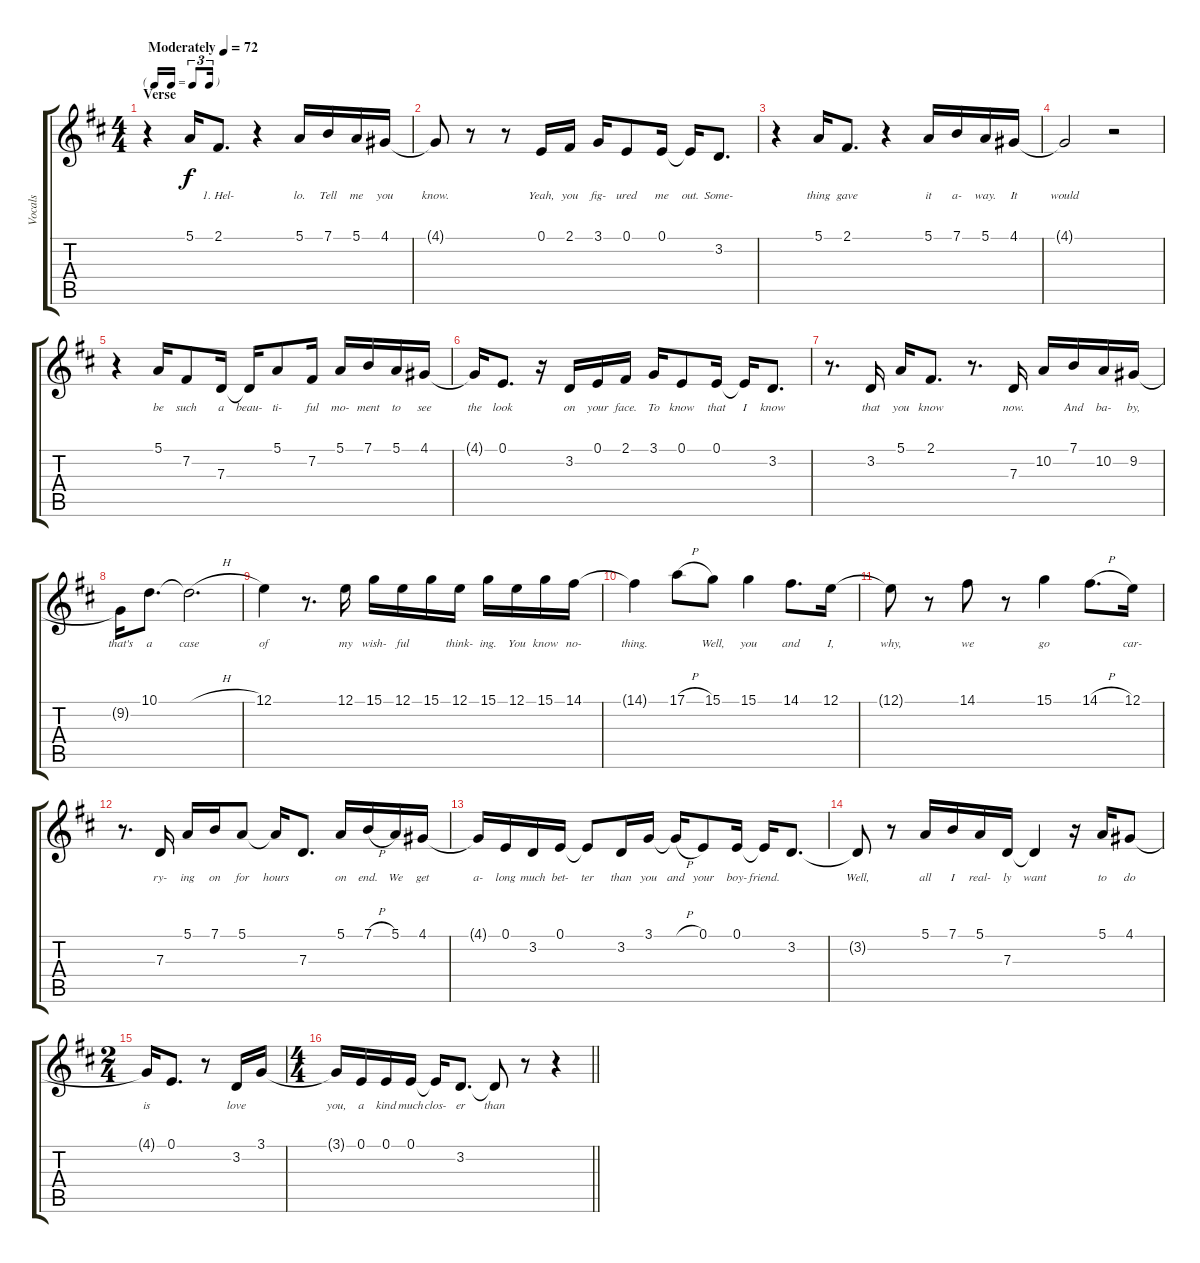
\track ("Vocals" "Vocals") {instrument flute}
\staff {score tabs}
\tuning (E4 B3 G3 D3 A2 E2) {hide}
\ts (4 4)
\tf triplet16th
\section ("" "Verse")
\tempo (72 "Moderately")
\clef g2
\ks d
r.4{dy f instrument flute} 5.1.16{lyrics (0 "") lyrics (1 "") lyrics (2 "") lyrics (3 "") lyrics (4 "")} 2.1.8{d lyrics (0 "1. Hel-") lyrics (1 "") lyrics (2 "") lyrics (3 "") lyrics (4 "")} r.4 5.1.16{lyrics (0 "lo.") lyrics (1 "") lyrics (2 "") lyrics (3 "") lyrics (4 "")} 7.1.16{lyrics (0 "Tell") lyrics (1 "") lyrics (2 "") lyrics (3 "") lyrics (4 "")} 5.1.16{lyrics (0 "me") lyrics (1 "") lyrics (2 "") lyrics (3 "") lyrics (4 "")} 4.1.16{lyrics (0 "you") lyrics (1 "") lyrics (2 "") lyrics (3 "") lyrics (4 "")} |
4.1{t}.8{lyrics (0 "know.") lyrics (1 "") lyrics (2 "") lyrics (3 "") lyrics (4 "")} r.8 r.8 0.1.16{lyrics (0 "Yeah,") lyrics (1 "") lyrics (2 "") lyrics (3 "") lyrics (4 "")} 2.1.16{lyrics (0 "you") lyrics (1 "") lyrics (2 "") lyrics (3 "") lyrics (4 "")} 3.1.16{lyrics (0 "fig-") lyrics (1 "") lyrics (2 "") lyrics (3 "") lyrics (4 "")} 0.1.8{lyrics (0 "ured") lyrics (1 "") lyrics (2 "") lyrics (3 "") lyrics (4 "")} 0.1.16{lyrics (0 "me") lyrics (1 "") lyrics (2 "") lyrics (3 "") lyrics (4 "")} 0.1{t}.16{lyrics (0 "out.") lyrics (1 "") lyrics (2 "") lyrics (3 "") lyrics (4 "")} 3.2.8{d lyrics (0 "Some-") lyrics (1 "") lyrics (2 "") lyrics (3 "") lyrics (4 "")} |
r.4 5.1.16{lyrics (0 "thing") lyrics (1 "") lyrics (2 "") lyrics (3 "") lyrics (4 "")} 2.1.8{d lyrics (0 "gave") lyrics (1 "") lyrics (2 "") lyrics (3 "") lyrics (4 "")} r.4 5.1.16{lyrics (0 "it") lyrics (1 "") lyrics (2 "") lyrics (3 "") lyrics (4 "")} 7.1.16{lyrics (0 "a-") lyrics (1 "") lyrics (2 "") lyrics (3 "") lyrics (4 "")} 5.1.16{lyrics (0 "way.") lyrics (1 "") lyrics (2 "") lyrics (3 "") lyrics (4 "")} 4.1.16{lyrics (0 "It") lyrics (1 "") lyrics (2 "") lyrics (3 "") lyrics (4 "")} |
4.1{t}.2{lyrics (0 "would") lyrics (1 "") lyrics (2 "") lyrics (3 "") lyrics (4 "")} r.2 |
r.4 5.1.16{lyrics (0 "be") lyrics (1 "") lyrics (2 "") lyrics (3 "") lyrics (4 "")} 7.2.8{lyrics (0 "such") lyrics (1 "") lyrics (2 "") lyrics (3 "") lyrics (4 "")} 7.3.16{lyrics (0 "a") lyrics (1 "") lyrics (2 "") lyrics (3 "") lyrics (4 "")} 7.3{t}.16{lyrics (0 "beau-") lyrics (1 "") lyrics (2 "") lyrics (3 "") lyrics (4 "")} 5.1.8{lyrics (0 "ti-") lyrics (1 "") lyrics (2 "") lyrics (3 "") lyrics (4 "")} 7.2.16{lyrics (0 "ful") lyrics (1 "") lyrics (2 "") lyrics (3 "") lyrics (4 "")} 5.1.16{lyrics (0 "mo-") lyrics (1 "") lyrics (2 "") lyrics (3 "") lyrics (4 "")} 7.1.16{lyrics (0 "ment") lyrics (1 "") lyrics (2 "") lyrics (3 "") lyrics (4 "")} 5.1.16{lyrics (0 "to") lyrics (1 "") lyrics (2 "") lyrics (3 "") lyrics (4 "")} 4.1.16{lyrics (0 "see") lyrics (1 "") lyrics (2 "") lyrics (3 "") lyrics (4 "")} |
4.1{t}.16{lyrics (0 "the") lyrics (1 "") lyrics (2 "") lyrics (3 "") lyrics (4 "")} 0.1.8{d lyrics (0 "look") lyrics (1 "") lyrics (2 "") lyrics (3 "") lyrics (4 "")} r.16 3.2.16{lyrics (0 "on") lyrics (1 "") lyrics (2 "") lyrics (3 "") lyrics (4 "")} 0.1.16{lyrics (0 "your") lyrics (1 "") lyrics (2 "") lyrics (3 "") lyrics (4 "")} 2.1.16{lyrics (0 "face.") lyrics (1 "") lyrics (2 "") lyrics (3 "") lyrics (4 "")} 3.1.16{lyrics (0 "To") lyrics (1 "") lyrics (2 "") lyrics (3 "") lyrics (4 "")} 0.1.8{lyrics (0 "know") lyrics (1 "") lyrics (2 "") lyrics (3 "") lyrics (4 "")} 0.1.16{lyrics (0 "that") lyrics (1 "") lyrics (2 "") lyrics (3 "") lyrics (4 "")} 0.1{t}.16{lyrics (0 "I") lyrics (1 "") lyrics (2 "") lyrics (3 "") lyrics (4 "")} 3.2.8{d lyrics (0 "know") lyrics (1 "") lyrics (2 "") lyrics (3 "") lyrics (4 "")} |
r.8{d} 3.2.16{lyrics (0 "that") lyrics (1 "") lyrics (2 "") lyrics (3 "") lyrics (4 "")} 5.1.16{lyrics (0 "you") lyrics (1 "") lyrics (2 "") lyrics (3 "") lyrics (4 "")} 2.1.8{d lyrics (0 "know") lyrics (1 "") lyrics (2 "") lyrics (3 "") lyrics (4 "")} r.8{d} 7.3.16{lyrics (0 "now.") lyrics (1 "") lyrics (2 "") lyrics (3 "") lyrics (4 "")} 10.2.16{lyrics (0 "") lyrics (1 "") lyrics (2 "") lyrics (3 "") lyrics (4 "")} 7.1.16{lyrics (0 "And") lyrics (1 "") lyrics (2 "") lyrics (3 "") lyrics (4 "")} 10.2.16{lyrics (0 "ba-") lyrics (1 "") lyrics (2 "") lyrics (3 "") lyrics (4 "")} 9.2.16{lyrics (0 "by,") lyrics (1 "") lyrics (2 "") lyrics (3 "") lyrics (4 "")} |
9.2{t}.16{lyrics (0 "that's") lyrics (1 "") lyrics (2 "") lyrics (3 "") lyrics (4 "")} 10.1.8{d lyrics (0 "a") lyrics (1 "") lyrics (2 "") lyrics (3 "") lyrics (4 "")} 10.1{h t}.2{d lyrics (0 "case") lyrics (1 "") lyrics (2 "") lyrics (3 "") lyrics (4 "")} |
12.1.4{lyrics (0 "of") lyrics (1 "") lyrics (2 "") lyrics (3 "") lyrics (4 "")} r.8{d} 12.1.16{lyrics (0 "my") lyrics (1 "") lyrics (2 "") lyrics (3 "") lyrics (4 "")} 15.1.16{lyrics (0 "wish-") lyrics (1 "") lyrics (2 "") lyrics (3 "") lyrics (4 "")} 12.1.16{lyrics (0 "ful") lyrics (1 "") lyrics (2 "") lyrics (3 "") lyrics (4 "")} 15.1.16{lyrics (0 "") lyrics (1 "") lyrics (2 "") lyrics (3 "") lyrics (4 "")} 12.1.16{lyrics (0 "think-") lyrics (1 "") lyrics (2 "") lyrics (3 "") lyrics (4 "")} 15.1.16{lyrics (0 "ing.") lyrics (1 "") lyrics (2 "") lyrics (3 "") lyrics (4 "")} 12.1.16{lyrics (0 "You") lyrics (1 "") lyrics (2 "") lyrics (3 "") lyrics (4 "")} 15.1.16{lyrics (0 "know") lyrics (1 "") lyrics (2 "") lyrics (3 "") lyrics (4 "")} 14.1.16{lyrics (0 "no-") lyrics (1 "") lyrics (2 "") lyrics (3 "") lyrics (4 "")} |
14.1{t}.4{lyrics (0 "thing.") lyrics (1 "") lyrics (2 "") lyrics (3 "") lyrics (4 "")} 17.1{h}.8{lyrics (0 "") lyrics (1 "") lyrics (2 "") lyrics (3 "") lyrics (4 "")} 15.1.8{lyrics (0 "Well,") lyrics (1 "") lyrics (2 "") lyrics (3 "") lyrics (4 "")} 15.1.4{lyrics (0 "you") lyrics (1 "") lyrics (2 "") lyrics (3 "") lyrics (4 "")} 14.1.8{d lyrics (0 "and") lyrics (1 "") lyrics (2 "") lyrics (3 "") lyrics (4 "")} 12.1.16{lyrics (0 "I,") lyrics (1 "") lyrics (2 "") lyrics (3 "") lyrics (4 "")} |
12.1{t}.8{lyrics (0 "why,") lyrics (1 "") lyrics (2 "") lyrics (3 "") lyrics (4 "")} r.8 14.1.8{lyrics (0 "we") lyrics (1 "") lyrics (2 "") lyrics (3 "") lyrics (4 "")} r.8 15.1.4{lyrics (0 "go") lyrics (1 "") lyrics (2 "") lyrics (3 "") lyrics (4 "")} 14.1{h}.8{d lyrics (0 "") lyrics (1 "") lyrics (2 "") lyrics (3 "") lyrics (4 "")} 12.1.16{lyrics (0 "car-") lyrics (1 "") lyrics (2 "") lyrics (3 "") lyrics (4 "")} |
r.8{d} 7.3.16{lyrics (0 "ry-") lyrics (1 "") lyrics (2 "") lyrics (3 "") lyrics (4 "")} 5.1.16{lyrics (0 "ing") lyrics (1 "") lyrics (2 "") lyrics (3 "") lyrics (4 "")} 7.1.16{lyrics (0 "on") lyrics (1 "") lyrics (2 "") lyrics (3 "") lyrics (4 "")} 5.1.8{lyrics (0 "for") lyrics (1 "") lyrics (2 "") lyrics (3 "") lyrics (4 "")} 5.1{t}.16{lyrics (0 "hours") lyrics (1 "") lyrics (2 "") lyrics (3 "") lyrics (4 "")} 7.3.8{d lyrics (0 "") lyrics (1 "") lyrics (2 "") lyrics (3 "") lyrics (4 "")} 5.1.16{lyrics (0 "on") lyrics (1 "") lyrics (2 "") lyrics (3 "") lyrics (4 "")} 7.1{h}.16{lyrics (0 "end.") lyrics (1 "") lyrics (2 "") lyrics (3 "") lyrics (4 "")} 5.1.16{lyrics (0 "We") lyrics (1 "") lyrics (2 "") lyrics (3 "") lyrics (4 "")} 4.1.16{lyrics (0 "get") lyrics (1 "") lyrics (2 "") lyrics (3 "") lyrics (4 "")} |
4.1{t}.16{lyrics (0 "a-") lyrics (1 "") lyrics (2 "") lyrics (3 "") lyrics (4 "")} 0.1.16{lyrics (0 "long") lyrics (1 "") lyrics (2 "") lyrics (3 "") lyrics (4 "")} 3.2.16{lyrics (0 "much") lyrics (1 "") lyrics (2 "") lyrics (3 "") lyrics (4 "")} 0.1.16{lyrics (0 "bet-") lyrics (1 "") lyrics (2 "") lyrics (3 "") lyrics (4 "")} 0.1{t}.8{lyrics (0 "ter") lyrics (1 "") lyrics (2 "") lyrics (3 "") lyrics (4 "")} 3.2.16{lyrics (0 "than") lyrics (1 "") lyrics (2 "") lyrics (3 "") lyrics (4 "")} 3.1.16{lyrics (0 "you") lyrics (1 "") lyrics (2 "") lyrics (3 "") lyrics (4 "")} 3.1{h t}.16{lyrics (0 "and") lyrics (1 "") lyrics (2 "") lyrics (3 "") lyrics (4 "")} 0.1.8{lyrics (0 "your") lyrics (1 "") lyrics (2 "") lyrics (3 "") lyrics (4 "")} 0.1.16{lyrics (0 "boy-") lyrics (1 "") lyrics (2 "") lyrics (3 "") lyrics (4 "")} 0.1{t}.16{lyrics (0 "friend.") lyrics (1 "") lyrics (2 "") lyrics (3 "") lyrics (4 "")} 3.2.8{d lyrics (0 "") lyrics (1 "") lyrics (2 "") lyrics (3 "") lyrics (4 "")} |
3.2{t}.8{lyrics (0 "Well,") lyrics (1 "") lyrics (2 "") lyrics (3 "") lyrics (4 "")} r.8 5.1.16{lyrics (0 "all") lyrics (1 "") lyrics (2 "") lyrics (3 "") lyrics (4 "")} 7.1.16{lyrics (0 "I") lyrics (1 "") lyrics (2 "") lyrics (3 "") lyrics (4 "")} 5.1.16{lyrics (0 "real-") lyrics (1 "") lyrics (2 "") lyrics (3 "") lyrics (4 "")} 7.3.16{lyrics (0 "ly") lyrics (1 "") lyrics (2 "") lyrics (3 "") lyrics (4 "")} 7.3{t}.4{lyrics (0 "want") lyrics (1 "") lyrics (2 "") lyrics (3 "") lyrics (4 "")} r.16 5.1.16{lyrics (0 "to") lyrics (1 "") lyrics (2 "") lyrics (3 "") lyrics (4 "")} 4.1.8{lyrics (0 "do") lyrics (1 "") lyrics (2 "") lyrics (3 "") lyrics (4 "")} |
\ts (2 4)
4.1{t}.16{lyrics (0 "is") lyrics (1 "") lyrics (2 "") lyrics (3 "") lyrics (4 "")} 0.1.8{d lyrics (0 "") lyrics (1 "") lyrics (2 "") lyrics (3 "") lyrics (4 "")} r.8 3.2.16{lyrics (0 "love") lyrics (1 "") lyrics (2 "") lyrics (3 "") lyrics (4 "")} 3.1.16{lyrics (0 "") lyrics (1 "") lyrics (2 "") lyrics (3 "") lyrics (4 "")} |
\ts (4 4)
\barLineRight lightlight
3.1{t}.16{lyrics (0 "you,") lyrics (1 "") lyrics (2 "") lyrics (3 "") lyrics (4 "")} 0.1.16{lyrics (0 "a") lyrics (1 "") lyrics (2 "") lyrics (3 "") lyrics (4 "")} 0.1.16{lyrics (0 "kind") lyrics (1 "") lyrics (2 "") lyrics (3 "") lyrics (4 "")} 0.1.16{lyrics (0 "much") lyrics (1 "") lyrics (2 "") lyrics (3 "") lyrics (4 "")} 0.1{t}.16{lyrics (0 "clos-") lyrics (1 "") lyrics (2 "") lyrics (3 "") lyrics (4 "")} 3.2.8{d lyrics (0 "er") lyrics (1 "") lyrics (2 "") lyrics (3 "") lyrics (4 "")} 3.2{t}.8{lyrics (0 "than") lyrics (1 "") lyrics (2 "") lyrics (3 "") lyrics (4 "")} r.8 r.4
